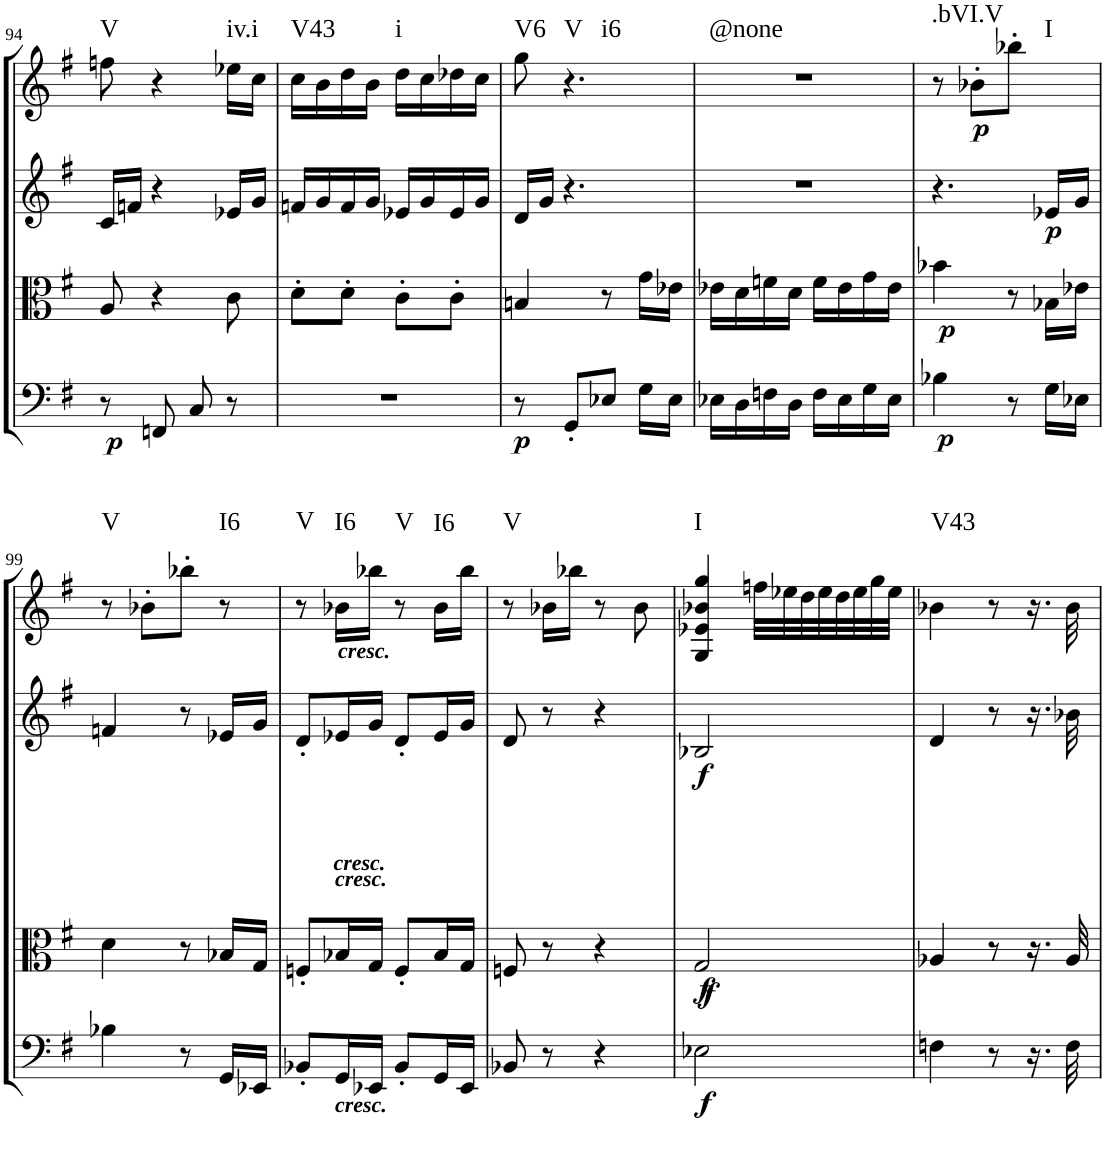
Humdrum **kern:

**kern	**dynam	**kern	**dynam	**kern	**dynam	**kern	**dynam	**harte
*part4	*part4	*part3	*part3	*part2	*part2	*part1	*part1	*part1
*staff4	*staff4	*staff3	*staff3	*staff2	*staff2	*staff1	*staff1	*
*I"Cello	*	*I"Viola	*	*I"2nd Violin	*	*I"1st Violin	*	*
*	*	*I'Vla	*	*I'Vln	*	*I'Vln	*	*
!!LO:PB:g=z
*clefF4	*	*clefC3	*	*clefG2	*	*clefG2	*	*
*k[f#]	*	*k[f#]	*	*k[f#]	*	*k[f#]	*	*
*G:	*	*G:	*	*G:	*	*G:	*	*
*M2/4	*	*M2/4	*	*M2/4	*	*M2/4	*	*
=94	=94	=94	=94	=94	=94	=94	=94	=94
!	!LO:DY:b	!	!	!	!	!	!	!LO:H:kt=V
8r	p	8A/	.	16c/LL	.	8ffn\	.	N
.	.	.	.	16fn/JJ	.	.	.	.
8FFn/	.	4r	.	4r	.	4r	.	.
8C/	.	.	.	.	.	.	.	.
!	!	!	!	!	!	!	!	!LO:H:kt=iv.i
8r	.	8c\	.	16e-X/LL	.	16ee-X\LL	.	N
.	.	.	.	16g/JJ	.	16cc\JJ	.	.
=95	=95	=95	=95	=95	=95	=95	=95	=95
!	!	!	!	!	!	!	!	!LO:H:kt=V43
2r	.	8d'\L	.	16fn/LL	.	16cc\LL	.	N
.	.	.	.	16g/	.	16b\	.	.
.	.	8d'\J	.	16f/	.	16dd\	.	.
.	.	.	.	16g/JJ	.	16b\JJ	.	.
!	!	!	!	!	!	!	!	!LO:H:kt=i
.	.	8c'\L	.	16e-X/LL	.	16dd\LL	.	N
.	.	.	.	16g/	.	16cc\	.	.
.	.	8c'\J	.	16e-/	.	16dd-X\	.	.
.	.	.	.	16g/JJ	.	16cc\JJ	.	.
=96	=96	=96	=96	=96	=96	=96	=96	=96
!	!LO:DY:b	!	!	!	!	!	!	!LO:H:kt=V6
8r	p	4Bn/	.	16d/LL	.	8gg\	.	N
.	.	.	.	16g/JJ	.	.	.	.
!	!	!	!	!	!	!	!	!LO:H:n=1:kt=V
!	!	!	!	!	!	!	!	!LO:H:n=2:kt=i6
8GG'/L	.	.	.	4.r	.	4.r	.	N N
8E-X/J	.	8r	.	.	.	.	.	.
16G\LL	.	16g\LL	.	.	.	.	.	.
16E-\JJ	.	16e-X\JJ	.	.	.	.	.	.
=97	=97	=97	=97	=97	=97	=97	=97	=97
!	!	!	!	!	!	!	!	!LO:H:kt=@none
16E-X\LL	.	16e-X\LL	.	2r	.	2r	.	N
16D\	.	16d\	.	.	.	.	.	.
16Fn\	.	16fn\	.	.	.	.	.	.
16D\JJ	.	16d\JJ	.	.	.	.	.	.
16F\LL	.	16f\LL	.	.	.	.	.	.
16E-\	.	16e-\	.	.	.	.	.	.
16G\	.	16g\	.	.	.	.	.	.
16E-\JJ	.	16e-\JJ	.	.	.	.	.	.
=98	=98	=98	=98	=98	=98	=98	=98	=98
!	!LO:DY:b	!	!LO:DY:b	!	!	!	!	!LO:H:kt=.bVI.V
4B-X\	p	4b-X\	p	4.r	.	8r	.	N
!	!	!	!	!	!	!	!LO:DY:b	!
.	.	.	.	.	.	8b-X'\L	p	.
8r	.	8r	.	.	.	8bb-X'\J	.	.
!	!	!	!	!	!LO:DY:b	!	!	!LO:H:kt=I
16G\LL	.	16B-X\LL	.	16e-X/LL	p	8ryy	.	N
16E-X\JJ	.	16e-X\JJ	.	16g/JJ	.	.	.	.
!!LO:LB:g=z
=99	=99	=99	=99	=99	=99	=99	=99	=99
!	!	!	!	!	!	!	!	!LO:H:kt=V
4B-X\	.	4d\	.	4fn/	.	8r	.	N
.	.	.	.	.	.	8b-X'\L	.	.
8r	.	8r	.	8r	.	8bb-X'\J	.	.
!	!	!	!	!	!	!	!	!LO:H:kt=I6
16GG/LL	.	16B-X/LL	.	16e-X/LL	.	8r	.	N
16EE-X/JJ	.	16G/JJ	.	16g/JJ	.	.	.	.
=100	=100	=100	=100	=100	=100	=100	=100	=100
!	!	!	!	!	!	!	!	!LO:H:kt=V
8BB-X'/L	.	8Fn'/L	.	8d'/L	.	8r	.	N
!	!	!	!	!	!	!LO:TX:b:Bi:t=cresc.	!	!
!	!	!	!	!LO:TX:b:Bi:t=cresc.	!	!	!	!
!	!	!LO:TX:a:Bi:t=cresc.	!	!	!	!	!	!
!LO:TX:b:Bi:t=cresc.	!	!	!	!	!	!	!	!LO:H:kt=I6
16GG/L	.	16B-X/L	.	16e-X/L	.	16b-X\LL	.	N
16EE-X/JJ	.	16G/JJ	.	16g/JJ	.	16bb-X\JJ	.	.
!	!	!	!	!	!	!	!	!LO:H:kt=V
8BB-'/L	.	8F'/L	.	8d'/L	.	8r	.	N
!	!	!	!	!	!	!	!	!LO:H:kt=I6
16GG/L	.	16B-/L	.	16e-/L	.	16b-\LL	.	N
16EE-/JJ	.	16G/JJ	.	16g/JJ	.	16bb-\JJ	.	.
=101	=101	=101	=101	=101	=101	=101	=101	=101
!	!	!	!	!	!	!	!	!LO:H:kt=V
8BB-X/	.	8Fn/	.	8d/	.	8r	.	N
8r	.	8r	.	8r	.	16b-X\LL	.	.
.	.	.	.	.	.	16bb-X\JJ	.	.
4r	.	4r	.	4r	.	8r	.	.
.	.	.	.	.	.	8b-\	.	.
=102	=102	=102	=102	=102	=102	=102	=102	=102
!	!LO:DY:b	!	!LO:DY:b	!	!	!	!	!
!	!	!	!LO:DY:n=1:b	!	!LO:DY:b	!	!	!LO:H:kt=I
2E-X\	f	2G/	f f	2B-X/	f	4G/ 4e-X/ 4b-X/ 4gg/	.	N
.	.	.	.	.	.	32ffn\LLL	.	.
.	.	.	.	.	.	32ee-X\	.	.
.	.	.	.	.	.	32dd\	.	.
.	.	.	.	.	.	32ee-\	.	.
.	.	.	.	.	.	32dd\	.	.
.	.	.	.	.	.	32ee-\	.	.
.	.	.	.	.	.	32gg\	.	.
.	.	.	.	.	.	32ee-\JJJ	.	.
=103	=103	=103	=103	=103	=103	=103	=103	=103
!	!	!	!	!	!	!	!	!LO:H:kt=V43
4Fn\	.	4A-X/	.	4d/	.	4b-X\	.	N
8r	.	8r	.	8r	.	8r	.	.
16.r	.	16.r	.	16.r	.	16.r	.	.
32F\	.	32A-/	.	32b-X\	.	32b-\	.	.
=	=	=	=	=	=	=	=	=
*-	*-	*-	*-	*-	*-	*-	*-	*-
